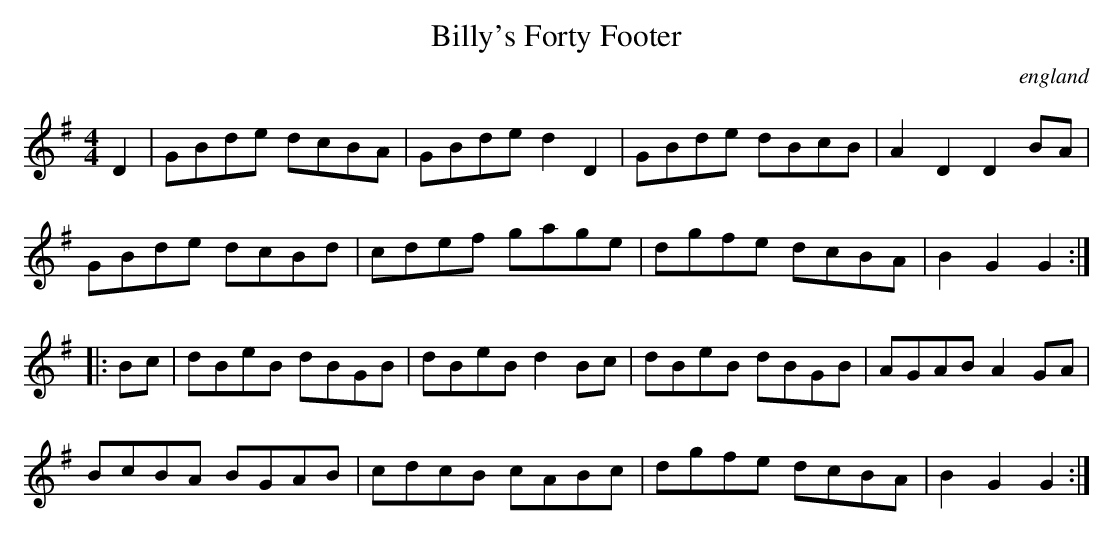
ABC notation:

X:1
T:Billy's Forty Footer
O:england
M:4/4
L:1/4
K:G
D|G/2B/2d/2e/2 d/2c/2B/2A/2|G/2B/2d/2e/2 dD|G/2B/2d/2e/2 d/2B/2c/2B/2|\
AD DB/2A/2|
G/2B/2d/2e/2 d/2c/2B/2d/2|c/2d/2e/2f/2 g/2a/2g/2e/2|d/2g/2f/2e/2 d/2c/2B/2A/2|\
BG G::
B/2c/2|d/2B/2e/2B/2 d/2B/2G/2B/2|d/2B/2e/2B/2 dB/2c/2|\
d/2B/2e/2B/2 d/2B/2G/2B/2|A/2G/2A/2B/2 AG/2A/2|
B/2c/2B/2A/2 B/2G/2A/2B/2|c/2d/2c/2B/2 c/2A/2B/2c/2|d/2g/2f/2e/2 d/2c/2B/2A/2|\
BG G:|
